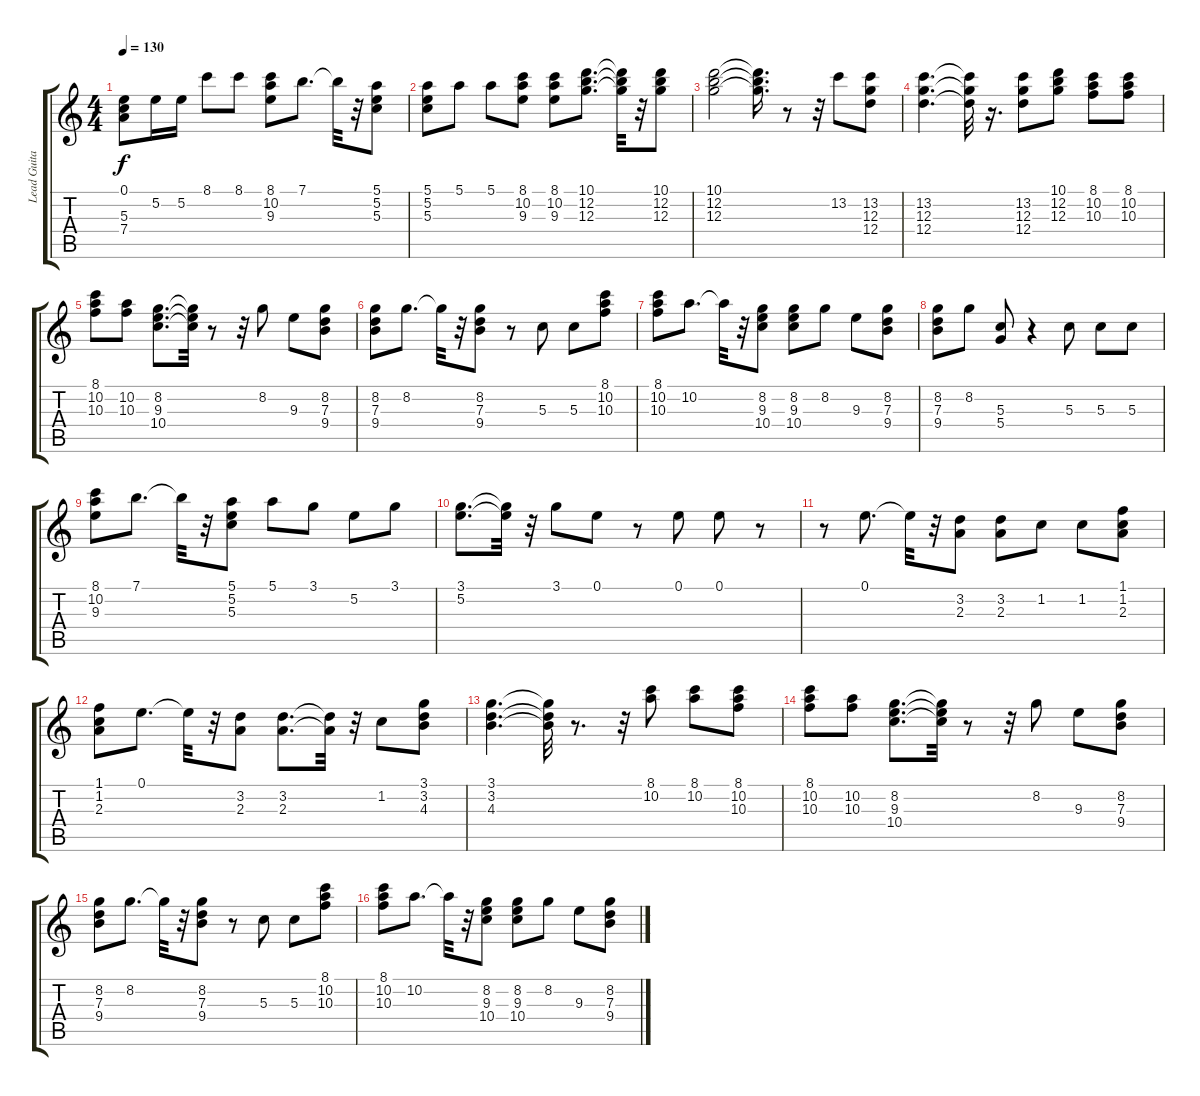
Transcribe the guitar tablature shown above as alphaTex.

\track ("Lead Guitar" "Lead Guita") {instrument acousticguitarsteel}
\staff {score tabs}
\tuning (E4 B3 G3 D3 A2 E2) {hide}
\ts (4 4)
\tempo 130
\clef g2
\ks c
(0.1 5.3 7.4).8{dy f} 5.2.16 5.2.16 8.1.8 8.1.8 (8.1 10.2 9.3).8 7.1.8{d} 7.1{t}.32 r.32 (5.1 5.2 5.3).8 |
(5.1 5.2 5.3).8 5.1.8 5.1.8 (8.1 10.2 9.3).8 (8.1 10.2 9.3).8 (10.1 12.2 12.3).8{d} (10.1{t} 12.2{t} 12.3{t}).32 r.32 (10.1 12.2 12.3).8 |
(10.1 12.2 12.3).2 (10.1{t} 12.2{t} 12.3{t}).16{d} r.8 r.32 13.2.8 (13.2 12.3 12.4).8 |
(13.2 12.3 12.4).4{d} (13.2{t} 12.3{t} 12.4{t}).32 r.16{d} (13.2 12.3 12.4).8 (10.1 12.2 12.3).8 (8.1 10.2 10.3).8 (8.1 10.2 10.3).8 |
(8.1 10.2 10.3).8 (10.2 10.3).8 (8.2 9.3 10.4).8{d} (8.2{t} 9.3{t} 10.4{t}).32 r.8 r.32 8.2.8 9.3.8 (8.2 7.3 9.4).8 |
(8.2 7.3 9.4).8 8.2.8{d} 8.2{t}.32 r.32 (8.2 7.3 9.4).8 r.8 5.3.8 5.3.8 (8.1 10.2 10.3).8 |
(8.1 10.2 10.3).8 10.2.8{d} 10.2{t}.32 r.32 (8.2 9.3 10.4).8 (8.2 9.3 10.4).8 8.2.8 9.3.8 (8.2 7.3 9.4).8 |
(8.2 7.3 9.4).8 8.2.8 (5.3 5.4).8 r.4 5.3.8 5.3.8 5.3.8 |
(8.1 10.2 9.3).8 7.1.8{d} 7.1{t}.32 r.32 (5.1 5.2 5.3).8 5.1.8 3.1.8 5.2.8 3.1.8 |
(3.1 5.2).8{d} (3.1{t} 5.2{t}).32 r.32 3.1.8 0.1.8 r.8 0.1.8 0.1.8 r.8 |
r.8 0.1.8{d} 0.1{t}.32 r.32 (3.2 2.3).8 (3.2 2.3).8 1.2.8 1.2.8 (1.1 1.2 2.3).8 |
(1.1 1.2 2.3).8 0.1.8{d} 0.1{t}.32 r.32 (3.2 2.3).8 (3.2 2.3).8{d} (3.2{t} 2.3{t}).32 r.32 1.2.8 (3.1 3.2 4.3).8 |
(3.1 3.2 4.3).4{d} (3.1{t} 3.2{t} 4.3{t}).32 r.8{d} r.32 (8.1 10.2).8 (8.1 10.2).8 (8.1 10.2 10.3).8 |
(8.1 10.2 10.3).8 (10.2 10.3).8 (8.2 9.3 10.4).8{d} (8.2{t} 9.3{t} 10.4{t}).32 r.8 r.32 8.2.8 9.3.8 (8.2 7.3 9.4).8 |
(8.2 7.3 9.4).8 8.2.8{d} 8.2{t}.32 r.32 (8.2 7.3 9.4).8 r.8 5.3.8 5.3.8 (8.1 10.2 10.3).8 |
(8.1 10.2 10.3).8 10.2.8{d} 10.2{t}.32 r.32 (8.2 9.3 10.4).8 (8.2 9.3 10.4).8 8.2.8 9.3.8 (8.2 7.3 9.4).8
